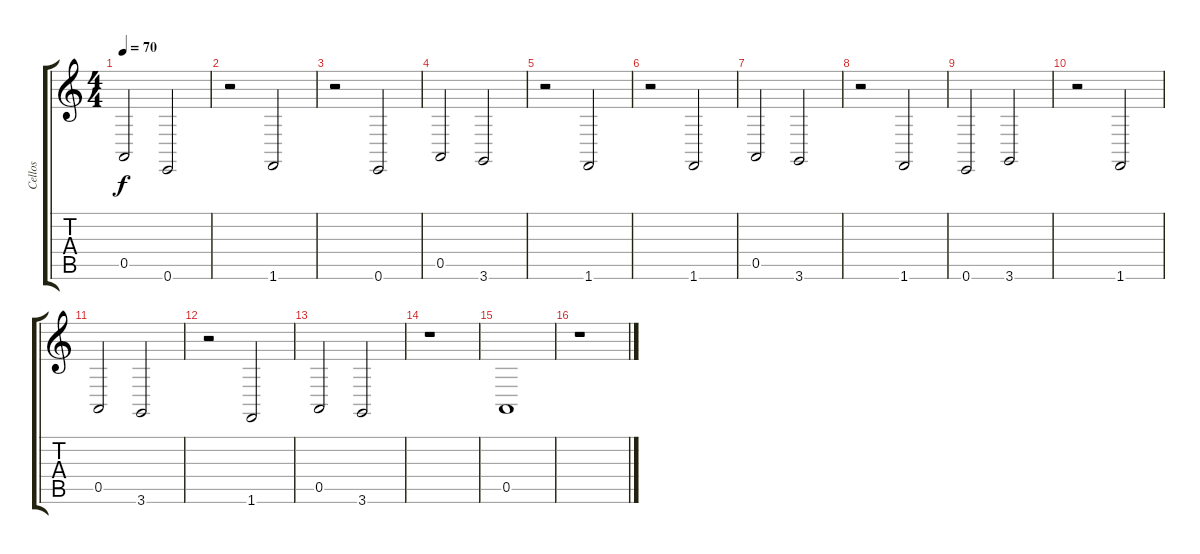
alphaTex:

\track ("Cellos" "Cellos") {instrument stringensemble2}
\staff {score tabs}
\tuning (E4 B3 G3 D3 A2 E2) {hide}
\ts (4 4)
\tempo 70
\clef g2
\ks c
0.5.2{dy f} 0.6.2 |
r.2 1.6.2 |
r.2 0.6.2 |
0.5.2 3.6.2 |
r.2 1.6.2 |
r.2 1.6.2 |
0.5.2 3.6.2 |
r.2 1.6.2 |
0.6.2 3.6.2 |
r.2 1.6.2 |
0.5.2 3.6.2 |
r.2 1.6.2 |
0.5.2 3.6.2 |
r.1 |
0.5.1 |
r.1
